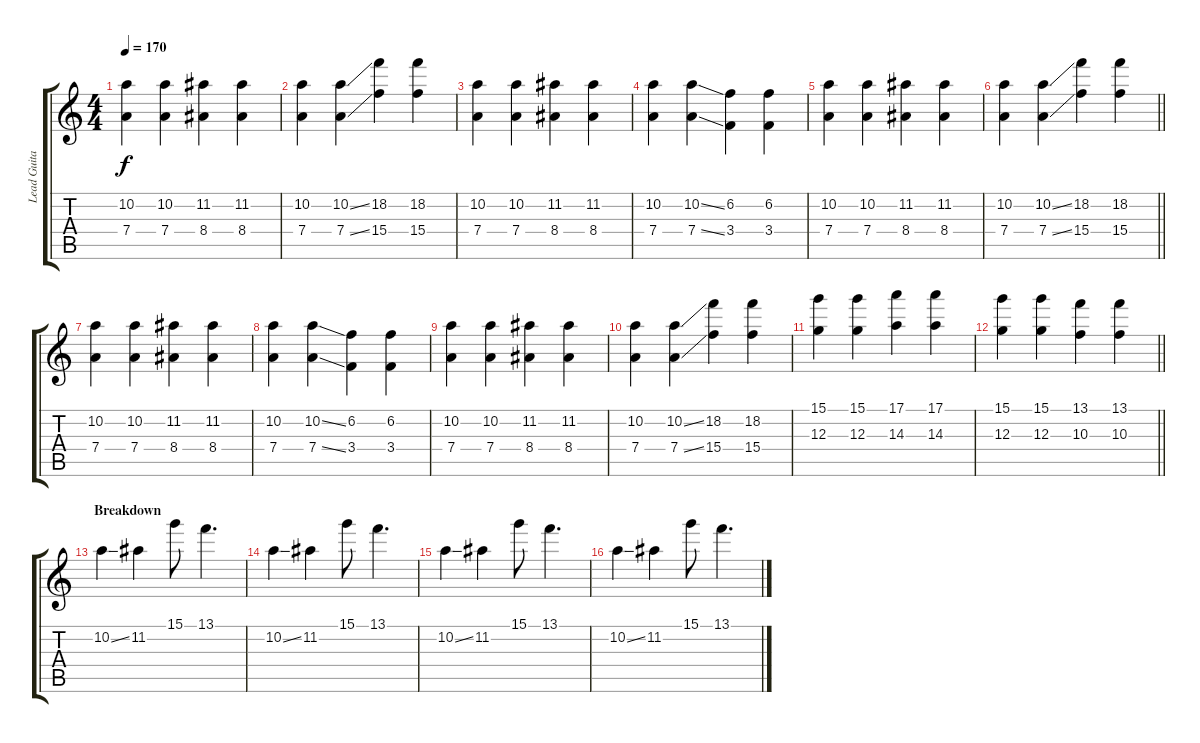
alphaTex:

\track ("Lead Guitar" "Lead Guita") {instrument distortionguitar}
\staff {score tabs}
\tuning (E4 B3 G3 D3 A2 E2) {hide}
\ts (4 4)
\tempo 170
\clef g2
\ks c
(10.2 7.4).4{dy f} (10.2 7.4).4 (11.2 8.4).4 (11.2 8.4).4 |
(10.2 7.4).4 (10.2{ss} 7.4{ss}).4 (18.2 15.4).4 (18.2 15.4).4 |
(10.2 7.4).4 (10.2 7.4).4 (11.2 8.4).4 (11.2 8.4).4 |
(10.2 7.4).4 (10.2{ss} 7.4{ss}).4 (6.2 3.4).4 (6.2 3.4).4 |
(10.2 7.4).4 (10.2 7.4).4 (11.2 8.4).4 (11.2 8.4).4 |
\barLineRight lightlight
(10.2 7.4).4 (10.2{ss} 7.4{ss}).4 (18.2 15.4).4 (18.2 15.4).4 |
(10.2 7.4).4 (10.2 7.4).4 (11.2 8.4).4 (11.2 8.4).4 |
(10.2 7.4).4 (10.2{ss} 7.4{ss}).4 (6.2 3.4).4 (6.2 3.4).4 |
(10.2 7.4).4 (10.2 7.4).4 (11.2 8.4).4 (11.2 8.4).4 |
(10.2 7.4).4 (10.2{ss} 7.4{ss}).4 (18.2 15.4).4 (18.2 15.4).4 |
(15.1 12.3).4 (15.1 12.3).4 (17.1 14.3).4 (17.1 14.3).4 |
\barLineRight lightlight
(15.1 12.3).4 (15.1 12.3).4 (13.1 10.3).4 (13.1 10.3).4 |
\section ("" "Breakdown")
10.2{ss}.4 11.2.4 15.1.8 13.1.4{d} |
10.2{ss}.4 11.2.4 15.1.8 13.1.4{d} |
10.2{ss}.4 11.2.4 15.1.8 13.1.4{d} |
10.2{ss}.4 11.2.4 15.1.8 13.1.4{d}
